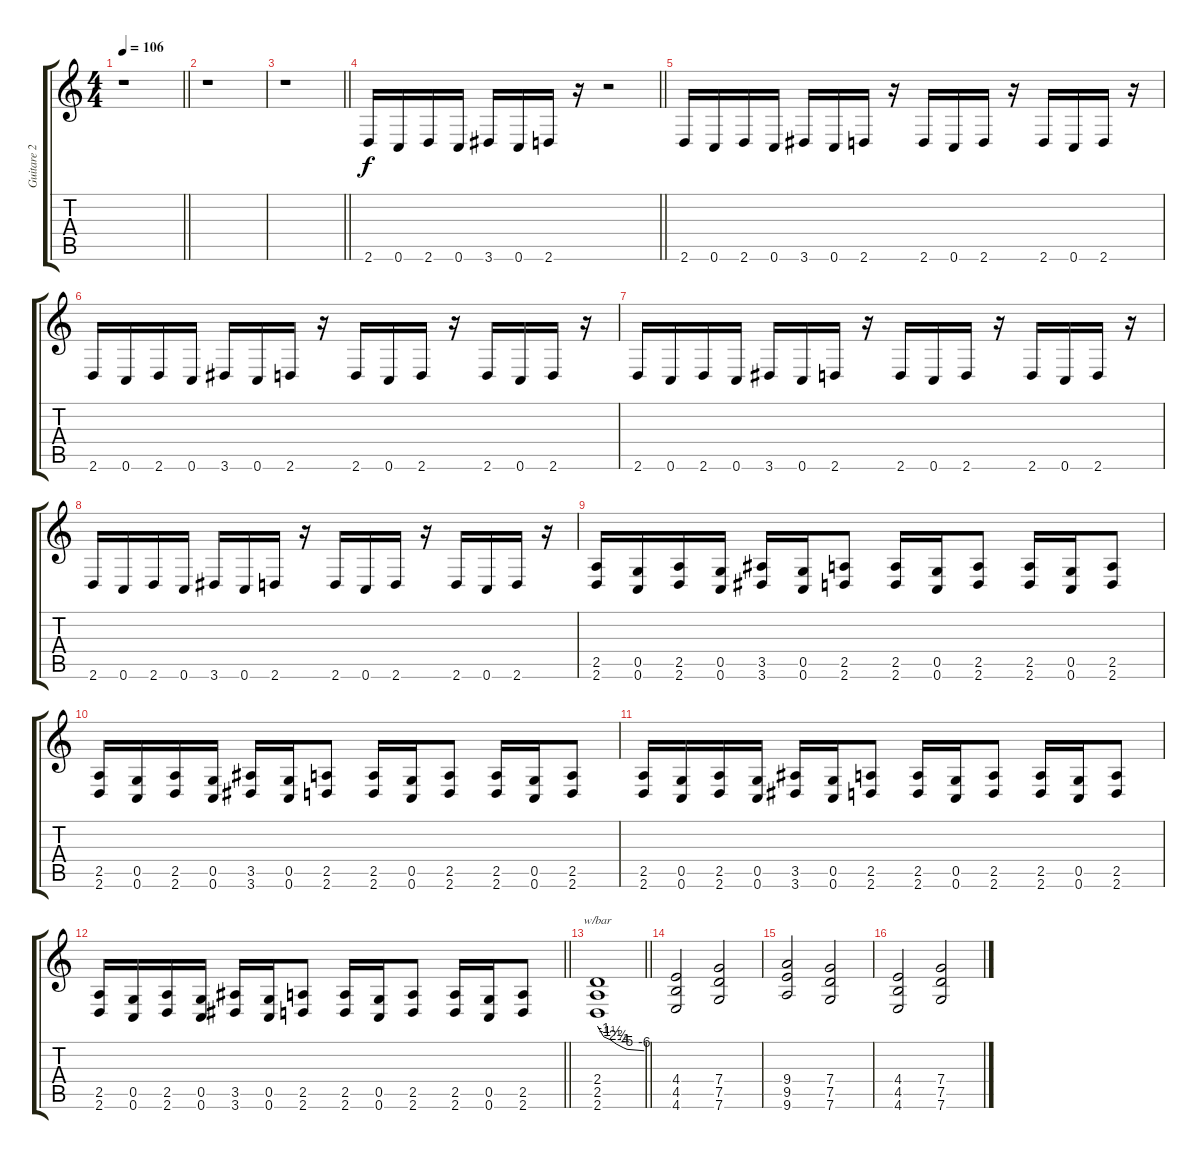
\track ("Guitare 2" "Guitare 2") {instrument distortionguitar}
\staff {score tabs}
\tuning (D4 A3 F3 C3 G2 C2) {hide}
\ts (4 4)
\tempo 106
\clef g2
\barLineRight lightlight
\ks c
r.1{dy f instrument distortionguitar} |
r.1 |
\barLineRight lightlight
r.1 |
\barLineRight lightlight
2.6.16 0.6.16 2.6.16 0.6.16 3.6.16 0.6.16 2.6.16 r.16 r.2 |
2.6.16 0.6.16 2.6.16 0.6.16 3.6.16 0.6.16 2.6.16 r.16 2.6.16 0.6.16 2.6.16 r.16 2.6.16 0.6.16 2.6.16 r.16 |
2.6.16 0.6.16 2.6.16 0.6.16 3.6.16 0.6.16 2.6.16 r.16 2.6.16 0.6.16 2.6.16 r.16 2.6.16 0.6.16 2.6.16 r.16 |
2.6.16 0.6.16 2.6.16 0.6.16 3.6.16 0.6.16 2.6.16 r.16 2.6.16 0.6.16 2.6.16 r.16 2.6.16 0.6.16 2.6.16 r.16 |
2.6.16 0.6.16 2.6.16 0.6.16 3.6.16 0.6.16 2.6.16 r.16 2.6.16 0.6.16 2.6.16 r.16 2.6.16 0.6.16 2.6.16 r.16 |
(2.5 2.6).16 (0.5 0.6).16 (2.5 2.6).16 (0.5 0.6).16 (3.5 3.6).16 (0.5 0.6).16 (2.5 2.6).8 (2.5 2.6).16 (0.5 0.6).16 (2.5 2.6).8 (2.5 2.6).16 (0.5 0.6).16 (2.5 2.6).8 |
(2.5 2.6).16 (0.5 0.6).16 (2.5 2.6).16 (0.5 0.6).16 (3.5 3.6).16 (0.5 0.6).16 (2.5 2.6).8 (2.5 2.6).16 (0.5 0.6).16 (2.5 2.6).8 (2.5 2.6).16 (0.5 0.6).16 (2.5 2.6).8 |
(2.5 2.6).16 (0.5 0.6).16 (2.5 2.6).16 (0.5 0.6).16 (3.5 3.6).16 (0.5 0.6).16 (2.5 2.6).8 (2.5 2.6).16 (0.5 0.6).16 (2.5 2.6).8 (2.5 2.6).16 (0.5 0.6).16 (2.5 2.6).8 |
\barLineRight lightlight
(2.5 2.6).16 (0.5 0.6).16 (2.5 2.6).16 (0.5 0.6).16 (3.5 3.6).16 (0.5 0.6).16 (2.5 2.6).8 (2.5 2.6).16 (0.5 0.6).16 (2.5 2.6).8 (2.5 2.6).16 (0.5 0.6).16 (2.5 2.6).8 |
\barLineRight lightlight
(2.4 2.5 2.6).1{tbe (custom default 0 0 8 -4 17 -6 24 -10 33 -16 38 -20 60 -24)} |
(4.4 4.5 4.6).2 (7.4 7.5 7.6).2 |
(9.4 9.5 9.6).2 (7.4 7.5 7.6).2 |
(4.4 4.5 4.6).2 (7.4 7.5 7.6).2
